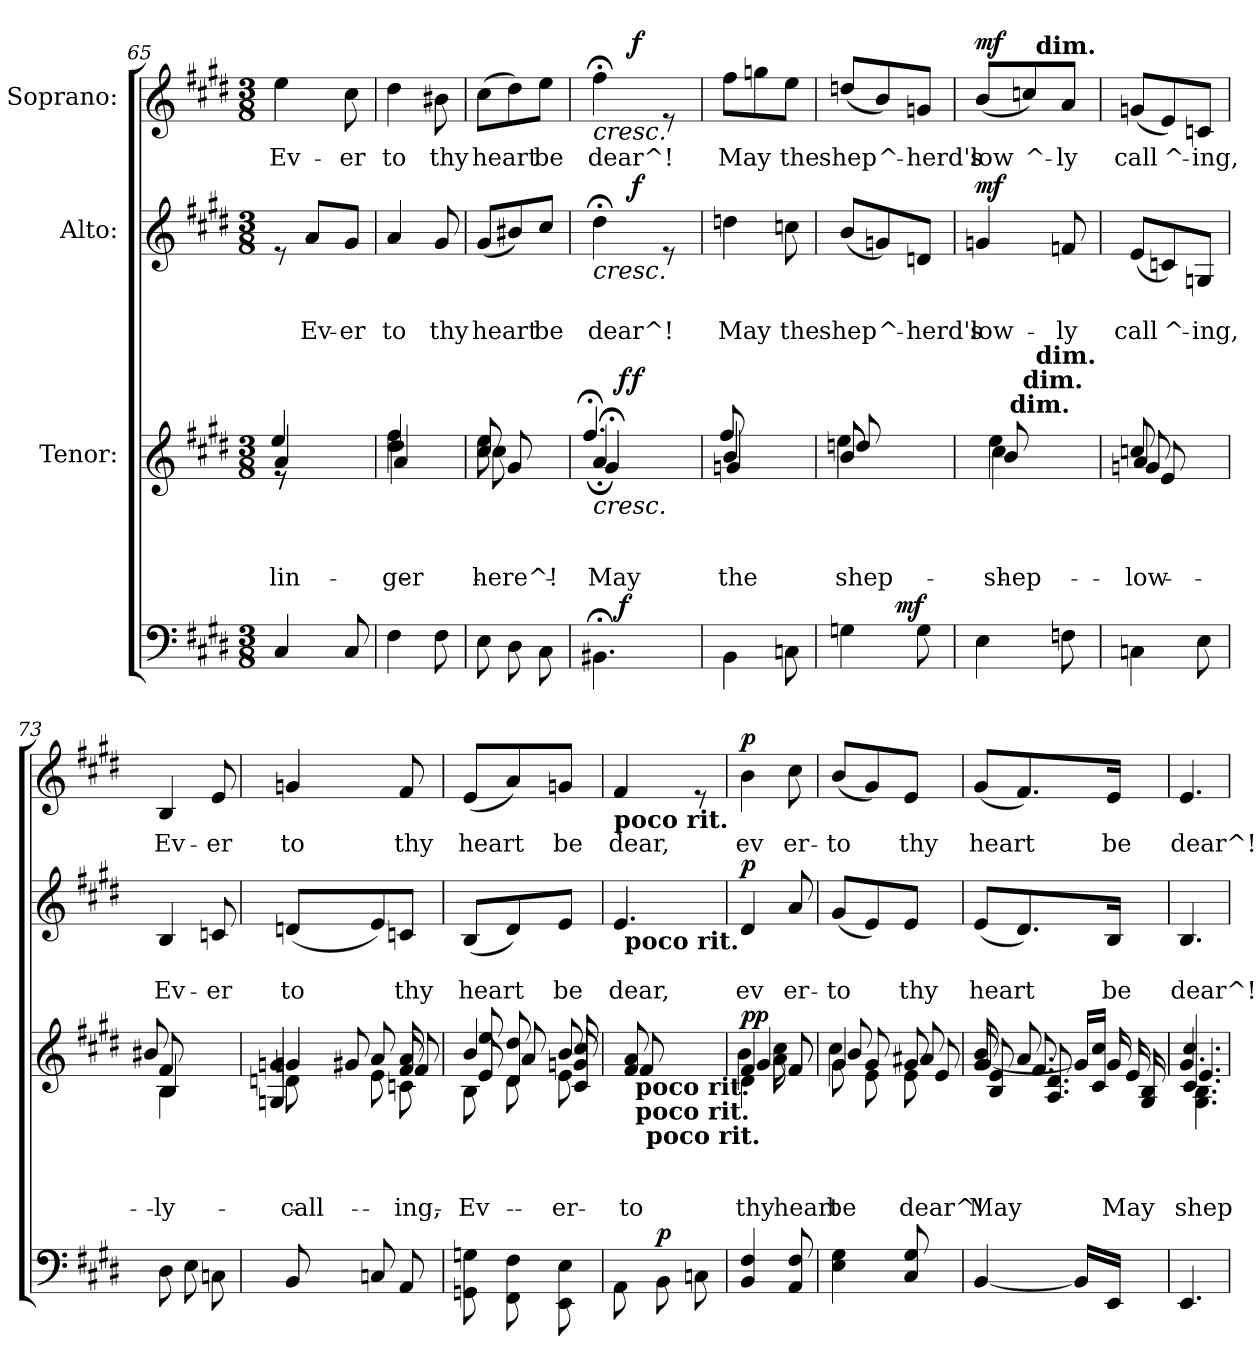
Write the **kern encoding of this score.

**kern	**dynam	**kern	**text	**text	**text	**dynam	**kern	**text	**text	**dynam	**kern	**text	**dynam
*part4	*part4	*part3	*part3	*part3	*part3	*part3	*part2	*part2	*part2	*part2	*part1	*part1	*part1
*staff4	*staff4	*staff3	*staff3	*staff3	*staff3	*staff3	*staff2	*staff2	*staff2	*staff2	*staff1	*staff1	*staff1
*	*	*I"Tenor:	*	*	*	*	*I"Alto:	*	*	*	*I"Soprano:	*	*
!!LO:LB:g=z
*clefF4	*	*clefG2	*	*	*	*	*clefG2	*	*	*	*clefG2	*	*
*k[f#c#g#d#]	*	*k[f#c#g#d#]	*	*	*	*	*k[f#c#g#d#]	*	*	*	*k[f#c#g#d#]	*	*
*E:	*	*E:	*	*	*	*	*E:	*	*	*	*E:	*	*
*M3/8	*	*M3/8	*	*	*	*	*M3/8	*	*	*	*M3/8	*	*
=65	=65	=65	=65	=65	=65	=65	=65	=65	=65	=65	=65	=65	=65
*	*	*^	*	*	*	*	*	*	*	*	*	*	*
!	!	!	!	!	!	!LO:LY:b	!	!	!	!	!	!	!LO:LY:b	!
*	*	*^	*^	*	*	*	*	*	*	*	*	*	*	*
4C#/	.	8re	4a/	4ee/	8re	.	.	lin-	.	8re	.	.	.	4ee\	Ev-	.
!	!	!	!	!	!	!	!	!	!	!	!	!LO:LY:b	!	!	!	!
.	.	8ryy	.	.	8ryy	.	.	.	.	8a/L	.	Ev-	.	.	.	.
!	!	!	!	!	!	!	!	!	!	!	!	!LO:LY:b	!	!	!LO:LY:b	!
8C#/	.	8ryy	8ryy	8ryy	8ryy	.	.	.	.	8g#/J	.	-er	.	8cc#\	-er	.
=66	=66	=66	=66	=66	=66	=66	=66	=66	=66	=66	=66	=66	=66	=66	=66	=66
!	!	!	!	!	!	!	!	!LO:LY:b	!	!	!	!	!	!	!	!
!	!	!	!	!	!	!	!	!LO:LY:b	!	!	!	!LO:LY:b	!	!	!LO:LY:b	!
4F#\	.	4ff#\	4dd#\	4dd#/	4a/	.	.	-ger	.	4a/	.	to	.	4dd#\	to	.
!	!	!	!	!	!	!	!	!	!	!	!	!LO:LY:b	!	!	!LO:LY:b	!
8F#\	.	8ryy	8ryy	8ryy	8ryy	.	.	.	.	8g#/	.	thy	.	8b#X\	thy	.
=67	=67	=67	=67	=67	=67	=67	=67	=67	=67	=67	=67	=67	=67	=67	=67	=67
!	!	!	!	!	!	!	!	!LO:LY:b	!	!	!	!	!	!	!	!
!	!	!	!	!	!	!	!	!LO:LY:b	!	!	!	!LO:LY:b	!	!	!LO:LY:b	!
8E\	.	8ee\	8cc#\	8cc#/	8g#/	.	.	here^!	.	(<8g#/L	.	heart	.	(>8cc#\L	heart	.
8D#\	.	4ryy	4ryy	4ryy	4ryy	.	.	.	.	8b#X/)	.	.	.	8dd#\)	.	.
!	!	!	!	!	!	!	!	!	!	!	!	!LO:LY:b	!	!	!LO:LY:b	!
8C#\	.	.	.	.	.	.	.	.	.	8cc#/J	.	be	.	8ee\J	be	.
=68	=68	=68	=68	=68	=68	=68	=68	=68	=68	=68	=68	=68	=68	=68	=68	=68
!	!	!	!	!	!	!	!	!LO:LY:b	!LO:HP:b	!	!	!	!	!	!	!
!	!	!	!	!	!	!	!	!LO:LY:b	!	!	!	!LO:LY:b	!LO:HP:b	!	!LO:LY:b	!LO:HP:b
*^	*	*	*	*	*	*	*	*	*	*^	*	*	*	*^	*	*
4.BB#X;\	16.ryy	.	16.ryy	4a;</	4g#;/	4.ff#;</	.	.	May	<	4dd#;<\	8ryy	.	dear^!	<	4ff#;<\	8ryy	dear^!	<
!	!	!LO:DY:a	!	!	!	!	!	!	!	!LO:DY:a	!	!	!	!	!	!	!	!	!
.	4ryy	f	32ryy	.	.	.	.	.	.	f	.	.	.	.	.	.	.	.	.
!	!	!	!	!	!	!	!	!	!	!LO:DY:a	!	!	!	!	!LO:DY:a	!	!	!	!LO:DY:a
.	.	.	4ryy	.	.	.	.	.	.	f	.	4ryy	.	.	f	.	4ryy	.	f
.	.	.	.	8ryy	8ryy	.	.	.	.	.	8re	.	.	.	.	8re	.	.	.
.	32ryy	.	.	.	.	.	.	.	.	.	.	.	.	.	.	.	.	.	.
=69	=69	=69	=69	=69	=69	=69	=69	=69	=69	=69	=69	=69	=69	=69	=69	=69	=69	=69	=69
!	!	!	!	!	!	!	!	!	!LO:LY:b	!	!	!	!	!	!	!	!	!	!
!	!	!	!	!	!	!	!	!	!LO:LY:b	!	!	!	!	!LO:LY:b	!	!	!	!LO:LY:b	!
*	*	*	*	*	*	*	*	*	*	*	*v	*v	*	*	*	*	*	*	*
*v	*v	*	*	*	*	*	*	*	*	*	*	*	*	*	*v	*v	*	*
4BB\	.	8ryy	4b/	4gn/	8ff#/	.	.	the	.	4ddn\	.	May	.	8ff#\L	May	.
.	.	8ryy	.	.	8ryy	.	.	.	[	.	.	.	.	8ggn\	.	[
!	!	!	!	!	!	!	!	!	!	!	!	!LO:LY:b	!	!	!LO:LY:b	!
8Cn\	.	8ryy	8ryy	8ryy	8ryy	.	.	.	.	8ccn\	.	the	[	8ee\J	the	.
=70	=70	=70	=70	=70	=70	=70	=70	=70	=70	=70	=70	=70	=70	=70	=70	=70
!	!	!	!	!	!	!	!	!LO:LY:b	!	!	!	!	!	!	!	!
!	!	!	!	!	!	!	!	!LO:LY:b	!	!	!	!LO:LY:b	!	!	!LO:LY:b	!
*^	*	*	*	*	*	*	*	*	*	*	*	*	*	*	*	*
4Gn\	8.ryy	.	8b/	4ee\	8ddn/	8b/	.	.	shep-	.	(<8b/L	.	shep	.	(<8ddn/L	shep	.
!	!	!	!	!	!	!	!	!	!	!	!	!	!LO:LY:b	!	!	!LO:LY:b	!
.	.	.	8ryy	.	8ryy	8ryy	.	.	.	.	8gn/)	.	^-	.	8b/)	^-	.
!	!	!LO:DY:a	!	!	!	!	!	!	!	!	!	!	!	!	!	!	!
.	8.ryy	mf	.	.	.	.	.	.	.	.	.	.	.	.	.	.	.
!	!	!	!	!	!	!	!	!	!	!	!	!	!LO:LY:b	!	!	!LO:LY:b	!
8G\	.	.	8ryy	8ryy	8ryy	8ryy	.	.	.	.	8dn/J	.	-herd's	.	8gn/J	-herd's	.
=71	=71	=71	=71	=71	=71	=71	=71	=71	=71	=71	=71	=71	=71	=71	=71	=71	=71
!	!	!	!	!	!	!	!	!	!	!LO:DY:a	!	!	!LO:LY:b	!	!	!LO:LY:b	!
!	!	!	!	!	!	!	!	!	!	!LO:DY:n=1:a	!	!	!	!LO:DY:a	!	!	!LO:DY:a
*v	*v	*	*	*	*	*	*	*	*	*	*	*	*	*	*^	*	*
4E\	.	16.ryy	32ryy	32ryy	32ryy	.	.	.	mf mf	4gn/	.	low-	mf	(<8b/L	8ryy	low	mf
!	!	!	!	!	!	!	!	!LO:LY:b	!	!	!	!	!	!	!	!	!
!	!	!	!	!	!	!	!	!LO:LY:b	!	!	!	!	!	!	!	!	!
.	.	.	4ee\	4cc#\	8b/	.	.	shep-	.	.	.	.	.	.	.	.	.
!	!	!LO:TX:a:B:t=dim.	!	!	!	!	!	!	!	!	!	!	!	!	!	!	!
.	.	32ryy	.	.	.	.	.	.	.	.	.	.	.	.	.	.	.
!	!	!LO:TX:a:B:t=dim.	!	!	!	!	!	!	!	!	!	!	!	!	!	!	!
!	!	!	!	!	!	!	!	!	!	!	!	!	!	!	!	!LO:LY:b	!
.	.	32ryy	.	.	.	.	.	.	.	.	.	.	.	8ccn/)	32ryy	^-	.
!	!	!	!	!	!	!	!	!	!	!	!	!	!	!	!LO:TX:a:B:t=dim.	!	!
!	!	!LO:TX:a:B:t=dim.	!	!	!	!	!	!	!	!	!	!	!	!	!	!	!
.	.	16.ryy	.	.	16.ryy	.	.	.	.	.	.	.	.	.	8..ryy	.	.
!	!	!	!	!	!	!	!	!	!	!	!	!LO:LY:b	!	!	!	!LO:LY:b	!
8Fn\	.	8ryy	.	.	8ryy	.	.	.	.	8fn/	.	-ly	.	8a/J	.	-ly	.
.	.	.	16.ryy	16.ryy	.	.	.	.	.	.	.	.	.	.	.	.	.
=72	=72	=72	=72	=72	=72	=72	=72	=72	=72	=72	=72	=72	=72	=72	=72	=72	=72
!	!	!	!	!	!	!	!	!LO:LY:b	!	!	!	!	!	!	!	!	!
!	!	!	!	!	!	!	!	!LO:LY:b	!	!	!	!LO:LY:b	!	!	!	!LO:LY:b	!
*	*	*	*	*	*	*	*	*	*	*	*	*	*	*v	*v	*	*
4Cn\	.	8ccn/	4a/	8gn/	8e/	.	.	low-	.	(<8e/L	.	call	.	(<8gn/L	call	.
!	!	!	!	!	!	!	!	!	!	!	!	!LO:LY:b	!	!	!LO:LY:b	!
.	.	8ryy	.	8ryy	8ryy	.	.	.	.	8cn/)	.	^-	.	8e/)	^-	.
!	!	!	!	!	!	!	!	!	!	!	!	!LO:LY:b	!	!	!LO:LY:b	!
8E\	.	8ryy	8ryy	8ryy	8ryy	.	.	.	.	8Gn/J	.	-ing,	.	8cn/J	-ing,	.
!!LO:PB:g=z
=73	=73	=73	=73	=73	=73	=73	=73	=73	=73	=73	=73	=73	=73	=73	=73	=73
!	!	!	!	!	!	!	!	!LO:LY:b	!	!	!	!	!	!	!	!
!	!	!	!	!	!	!	!	!LO:LY:b	!	!	!	!LO:LY:b	!	!	!LO:LY:b	!
8D#\	.	8f#/	8b#X/	4B/	4B\	.	.	-ly	.	4B/	.	Ev-	.	4B/	Ev-	.
8E\	.	8ryy	8ryy	.	.	.	.	.	.	.	.	.	.	.	.	.
!	!	!	!	!	!	!	!	!	!	!	!	!LO:LY:b	!	!	!LO:LY:b	!
8Cn\	.	8ryy	8ryy	8ryy	8ryy	.	.	.	.	8cn/	.	-er	.	8e/	-er	.
=74	=74	=74	=74	=74	=74	=74	=74	=74	=74	=74	=74	=74	=74	=74	=74	=74
!	!	!	!	!	!	!	!	!LO:LY:b	!	!	!	!	!	!	!	!
!	!	!	!	!	!	!	!	!LO:LY:b	!	!	!	!LO:LY:b	!	!	!LO:LY:b	!
8BB/	.	4gn/	8g#/	4Gn/ 4gn/	8dn\	.	.	-call-	.	(<8dn/L	.	to	.	4gn/	to	.
8Cn/	.	.	8a/	.	8e\	.	.	.	.	8e/)	.	.	.	.	.	.
!	!	!	!	!	!	!	!	!LO:LY:b	!	!	!	!	!	!	!	!
!	!	!	!	!	!	!	!	!LO:LY:b	!	!	!	!LO:LY:b	!	!	!LO:LY:b	!
8AA/	.	8a/	8f#/	8f#/	8cn\	.	.	-ing,	.	8cn/J	.	thy	.	8f#/	thy	.
=75	=75	=75	=75	=75	=75	=75	=75	=75	=75	=75	=75	=75	=75	=75	=75	=75
!	!	!	!	!	!	!	!	!LO:LY:b	!	!	!	!	!	!	!	!
!	!	!	!	!	!	!	!	!LO:LY:b	!	!	!	!LO:LY:b	!	!	!LO:LY:b	!
8GGn\ 8Gn\	.	4b/	8e/ 8ee/	8e/	8B\	.	.	-Ev-	.	(<8B/L	.	heart	.	(<8e/L	heart	.
8FF#\ 8F#\	.	.	8d#/ 8dd#/	8a/	8d#\	.	.	.	.	8d#/)	.	.	.	8a/)	.	.
!	!	!	!	!	!	!	!	!LO:LY:b	!	!	!	!	!	!	!	!
!	!	!	!	!	!	!	!	!LO:LY:b	!	!	!	!LO:LY:b	!	!	!LO:LY:b	!
8EE\ 8E\	.	8b/	8c#/ 8cc#/	8gn/	8e\	.	.	-er	.	8e/J	.	be	.	8gn/J	be	.
=76	=76	=76	=76	=76	=76	=76	=76	=76	=76	=76	=76	=76	=76	=76	=76	=76
!	!	!	!	!	!	!	!	!	!	!	!	!	!	!LO:TX:b:B:t=poco rit.	!	!
!	!	!	!	!	!	!	!	!	!	!	!	!LO:LY:b	!	!	!LO:LY:b	!
*	*	*	*	*	*	*	*	*	*	*^	*	*	*	*	*	*
8AA\	.	16ryy	32ryy	32ryy	32ryy	.	.	.	.	4.e/	32ryy	.	dear,	.	4f#/	dear,	.
!	!	!	!	!	!	!	!	!	!	!	!LO:TX:b:B:t=poco rit.	!	!	!	!	!	!
!	!	!	!	!	!	!	!	!LO:LY:b	!	!	!	!	!	!	!	!	!
!	!	!	!	!	!	!	!	!LO:LY:b	!	!	!	!	!	!	!	!	!
.	.	.	8a/	8f#/	4f#/	.	.	to	.	.	4ryy	.	.	.	.	.	.
!	!	!LO:TX:b:B:t=poco rit.	!	!	!	!	!	!	!	!	!	!	!	!	!	!	!
!	!	!LO:TX:b:B:t=poco rit.	!	!	!	!	!	!	!	!	!	!	!	!	!	!	!
.	.	32ryy	.	.	.	.	.	.	.	.	.	.	.	.	.	.	.
!	!	!LO:TX:b:B:t=poco rit.	!	!	!	!	!	!	!	!	!	!	!	!	!	!	!
.	.	16.ryy	.	.	.	.	.	.	.	.	.	.	.	.	.	.	.
!	!LO:DY:a	!	!	!	!	!	!	!	!	!	!	!	!	!	!	!	!
8BB\	p	.	.	.	.	.	.	.	.	.	.	.	.	.	.	.	.
.	.	.	16.ryy	16.ryy	.	.	.	.	.	.	.	.	.	.	.	.	.
.	.	8.ryy	.	.	.	.	.	.	.	.	.	.	.	.	.	.	.
8Cn\	.	.	8ryy	8ryy	.	.	.	.	.	.	.	.	.	.	8re	.	.
.	.	.	.	.	16.ryy	.	.	.	.	.	16.ryy	.	.	.	.	.	.
=77	=77	=77	=77	=77	=77	=77	=77	=77	=77	=77	=77	=77	=77	=77	=77	=77	=77
!	!	!	!	!	!	!	!	!LO:LY:b	!	!	!	!	!	!	!	!	!
!	!	!	!	!	!	!	!	!LO:LY:b	!LO:DY:a	!	!	!	!LO:LY:b	!	!	!LO:LY:b	!
!	!	!	!	!	!	!	!	!	!LO:DY:n=1:a	!	!	!	!	!LO:DY:a	!	!	!LO:DY:a
*	*	*	*	*	*	*	*	*	*	*v	*v	*	*	*	*	*	*
4BB/ 4F#/	.	4f#/	4g#/	4b\	4d#\	.	.	thy	p p	4d#/	.	ev	p	4b\	ev	p
!	!	!	!	!	!	!	!	!LO:LY:b	!	!	!	!	!	!	!	!
!	!	!	!	!	!	!	!	!LO:LY:b	!	!	!	!LO:LY:b	!	!	!LO:LY:b	!
8AA/ 8F#/	.	8f#/	8f#/	8cc#\	8a\	.	.	heart	.	8a/	.	er-	.	8cc#\	er-	.
=78	=78	=78	=78	=78	=78	=78	=78	=78	=78	=78	=78	=78	=78	=78	=78	=78
!	!	!	!	!	!	!	!	!LO:LY:b	!	!	!	!	!	!	!	!
!	!	!	!	!	!	!	!	!LO:LY:b	!	!	!	!LO:LY:b	!	!	!LO:LY:b	!
4E\ 4G#\	.	4g#/	4cc#\	8b/	8g#\	.	.	be	.	(<8g#/L	.	-to	.	(<8b/L	-to	.
.	.	.	.	8g#/	8e\	.	.	.	.	8e/)	.	.	.	8g#/)	.	.
!	!	!	!	!	!	!	!	!LO:LY:b	!	!	!	!	!	!	!	!
!	!	!	!	!	!	!	!	!LO:LY:b	!	!	!	!LO:LY:b	!	!	!LO:LY:b	!
8C#/ 8G#/	.	8g#/	8a#X/	8e/	8e\	.	.	dear^!	.	8e/J	.	thy	.	8e/J	thy	.
=79	=79	=79	=79	=79	=79	=79	=79	=79	=79	=79	=79	=79	=79	=79	=79	=79
!	!	!	!	!	!	!	!	!LO:LY:b	!	!	!	!	!	!	!	!
!	!	!	!	!	!	!	!	!LO:LY:b	!	!	!	!LO:LY:b	!	!	!LO:LY:b	!
[<4BB/	.	8b/	[<4g#/	8g#/	8B/ 8e/	.	.	May	.	(<8e/L	.	heart	.	(<8g#/L	heart	.
.	.	8.a/	.	8.f#/	8.A/ 8.d#/	.	.	.	.	8.d#/)	.	.	.	8.f#/)	.	.
16BB/LL]	.	.	16g#/LL]	.	.	.	.	.	.	.	.	.	.	.	.	.
!	!	!	!	!	!	!	!	!LO:LY:b	!	!	!	!	!	!	!	!
!	!	!	!	!	!	!	!	!LO:LY:b	!	!	!	!LO:LY:b	!	!	!LO:LY:b	!
16EE/JJ	.	16g#/	16c#/ 16cc#/JJ	16e/	16G#/ 16B/	.	.	May	.	16B/Jk	.	be	.	16e/Jk	be	.
=80	=80	=80	=80	=80	=80	=80	=80	=80	=80	=80	=80	=80	=80	=80	=80	=80
!	!	!	!	!	!	!	!	!LO:LY:b	!	!	!	!	!	!	!	!
!	!	!	!	!	!	!	!	!LO:LY:b	!	!	!	!LO:LY:b	!	!	!LO:LY:b	!
4.EE/	.	4.g#/	4.c#/ 4.cc#/	4.e/	4.G#\ 4.B\	.	.	shep	.	4.B/	.	dear^!	.	4.e/	dear^!	.
*	*	*v	*v	*v	*v	*	*	*	*	*	*	*	*	*	*	*
=	=	=	=	=	=	=	=	=	=	=	=	=	=
*-	*-	*-	*-	*-	*-	*-	*-	*-	*-	*-	*-	*-	*-
